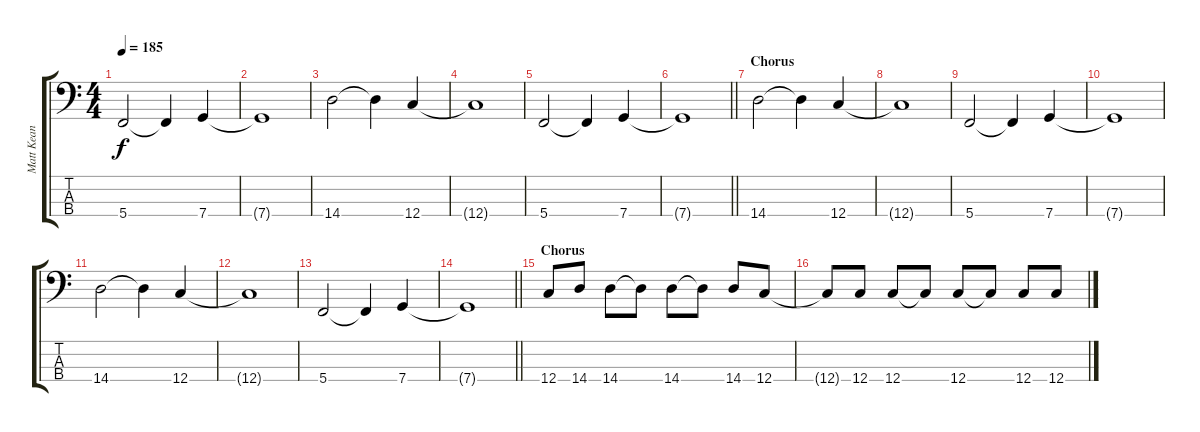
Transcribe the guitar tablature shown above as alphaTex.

\track ("Matt Kean" "Matt Kean") {instrument electricbasspick}
\staff {score tabs}
\tuning (Eb2 Bb1 F1 C1) {hide}
\ts (4 4)
\tempo 185
\clef f4
\ks c
5.4.2{dy f} 5.4{t}.4 7.4.4 |
7.4{t}.1 |
14.4.2 14.4{t}.4 12.4.4 |
12.4{t}.1 |
5.4.2 5.4{t}.4 7.4.4 |
\barLineRight lightlight
7.4{t}.1 |
\section ("" "Chorus")
14.4.2 14.4{t}.4 12.4.4 |
12.4{t}.1 |
5.4.2 5.4{t}.4 7.4.4 |
7.4{t}.1 |
14.4.2 14.4{t}.4 12.4.4 |
12.4{t}.1 |
5.4.2 5.4{t}.4 7.4.4 |
\barLineRight lightlight
7.4{t}.1 |
\section ("" "Chorus")
12.4.8{instrument electricbasspick} 14.4.8 14.4.8 14.4{t}.8 14.4.8 14.4{t}.8 14.4.8 12.4.8 |
12.4{t}.8 12.4.8 12.4.8 12.4{t}.8 12.4.8 12.4{t}.8 12.4.8 12.4.8
